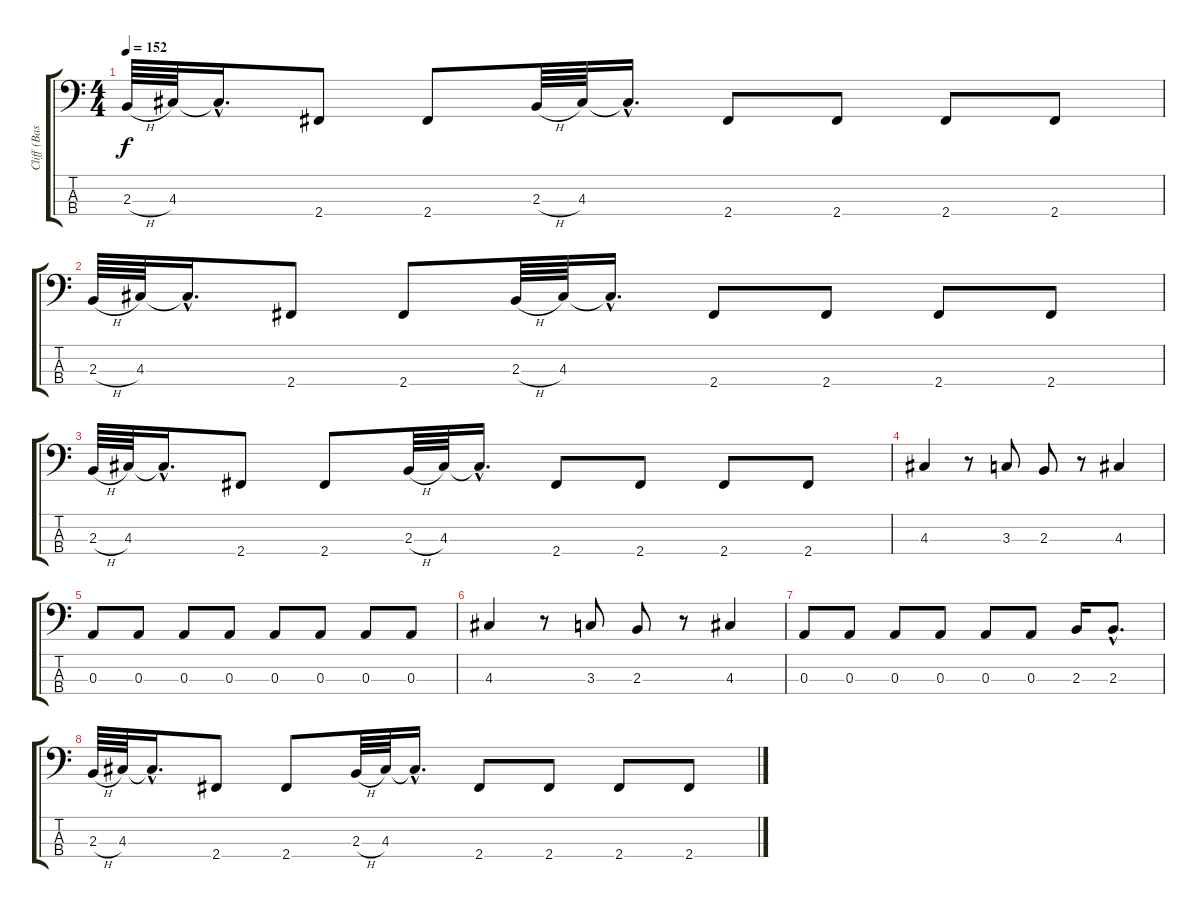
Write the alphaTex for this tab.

\track ("Cliff (Bass)" "Cliff (Bas") {instrument electricbassfinger}
\staff {score tabs}
\tuning (G2 D2 A1 E1) {hide}
\ts (4 4)
\tempo 152
\clef f4
\ks c
2.3{h}.64{dy f} 4.3.64 4.3{hac t}.16{d} 2.4.8 2.4.8 2.3{h}.64 4.3.64 4.3{hac t}.16{d} 2.4.8 2.4.8 2.4.8 2.4.8 |
2.3{h}.64 4.3.64 4.3{hac t}.16{d} 2.4.8 2.4.8 2.3{h}.64 4.3.64 4.3{hac t}.16{d} 2.4.8 2.4.8 2.4.8 2.4.8 |
2.3{h}.64 4.3.64 4.3{hac t}.16{d} 2.4.8 2.4.8 2.3{h}.64 4.3.64 4.3{hac t}.16{d} 2.4.8 2.4.8 2.4.8 2.4.8 |
4.3.4 r.8 3.3.8 2.3.8 r.8 4.3.4 |
0.3.8 0.3.8 0.3.8 0.3.8 0.3.8 0.3.8 0.3.8 0.3.8 |
4.3.4 r.8 3.3.8 2.3.8 r.8 4.3.4 |
0.3.8 0.3.8 0.3.8 0.3.8 0.3.8 0.3.8 2.3.16 2.3{hac}.8{d} |
2.3{h}.64 4.3.64 4.3{hac t}.16{d} 2.4.8 2.4.8 2.3{h}.64 4.3.64 4.3{hac t}.16{d} 2.4.8 2.4.8 2.4.8 2.4.8
